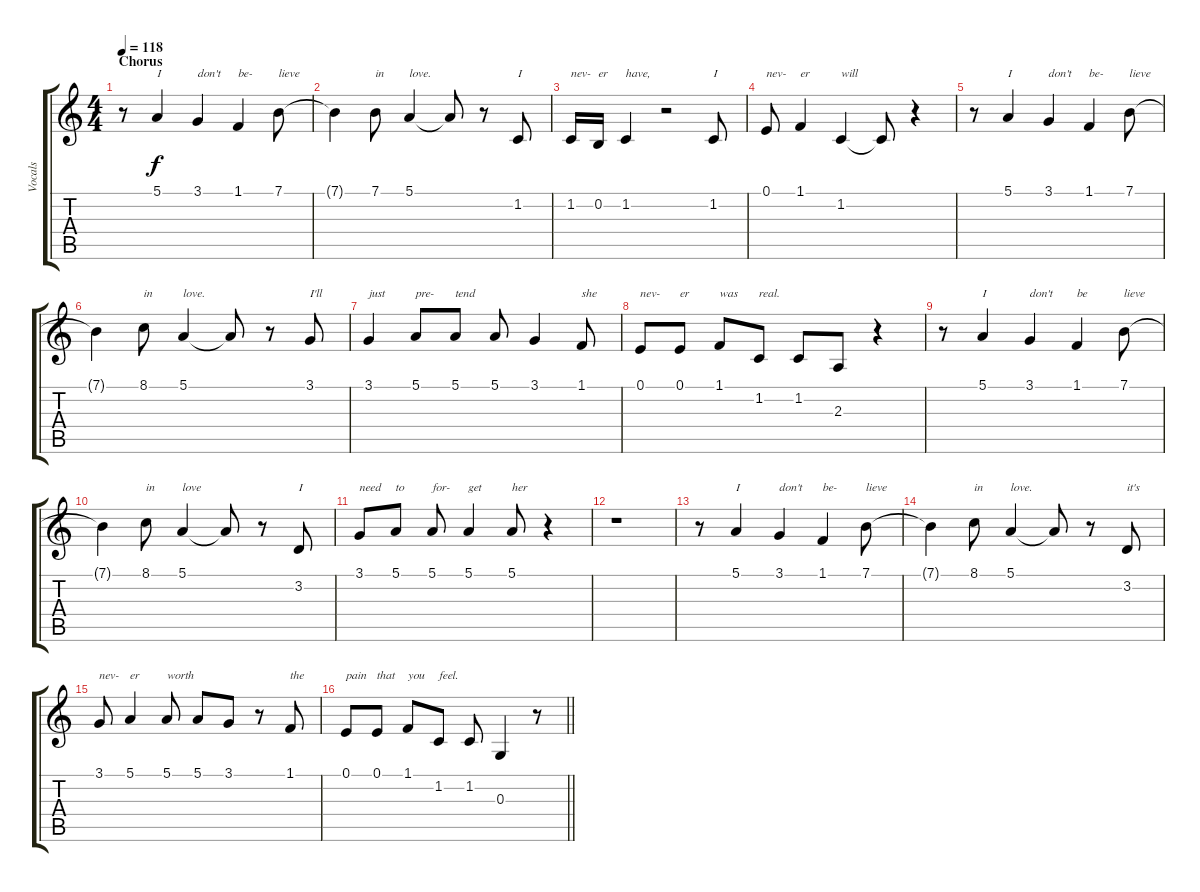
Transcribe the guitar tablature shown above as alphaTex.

\track ("Vocals" "Vocals") {mute instrument brasssection}
\staff {score tabs}
\tuning (E4 B3 G3 D3 A2 E2) {hide}
\ts (4 4)
\section ("" "Chorus")
\tempo 118
\clef g2
\ks c
r.8{dy f} 5.1.4{txt "I"} 3.1.4{txt "don't"} 1.1.4{txt "be-"} 7.1.8{txt "lieve"} |
7.1{t}.4 7.1.8{txt "in"} 5.1.4{txt "love."} 5.1{t}.8 r.8 1.2.8{txt "I"} |
1.2.16{txt "nev-"} 0.2.16{txt "er"} 1.2.4{txt "have,"} r.2 1.2.8{txt "I"} |
0.1.8{txt "nev-"} 1.1.4{txt "er"} 1.2.4{txt "will"} 1.2{t}.8 r.4 |
r.8 5.1.4{txt "I"} 3.1.4{txt "don't"} 1.1.4{txt "be-"} 7.1.8{txt "lieve"} |
7.1{t}.4 8.1.8{txt "in"} 5.1.4{txt "love."} 5.1{t}.8 r.8 3.1.8{txt "I'll"} |
3.1.4{txt "just"} 5.1.8{txt "pre-"} 5.1.8{txt "tend"} 5.1.8 3.1.4 1.1.8{txt "she"} |
0.1.8{txt "nev-"} 0.1.8{txt "er"} 1.1.8{txt "was"} 1.2.8{txt "real."} 1.2.8 2.3.8 r.4 |
r.8 5.1.4{txt "I"} 3.1.4{txt "don't"} 1.1.4{txt "be"} 7.1.8{txt "lieve"} |
7.1{t}.4 8.1.8{txt "in"} 5.1.4{txt "love"} 5.1{t}.8 r.8 3.2.8{txt "I"} |
3.1.8{txt "need"} 5.1.8{txt "to"} 5.1.8{txt "for-"} 5.1.4{txt "get"} 5.1.8{txt "her"} r.4 |
r.1 |
r.8 5.1.4{txt "I"} 3.1.4{txt "don't"} 1.1.4{txt "be-"} 7.1.8{txt "lieve"} |
7.1{t}.4 8.1.8{txt "in"} 5.1.4{txt "love."} 5.1{t}.8 r.8 3.2.8{txt "it's"} |
3.1.8{txt "nev-"} 5.1.4{txt "er"} 5.1.8{txt "worth"} 5.1.8 3.1.8 r.8 1.1.8{txt "the"} |
\barLineRight lightlight
0.1.8{txt "pain"} 0.1.8{txt "that"} 1.1.8{txt "you"} 1.2.8{txt "feel."} 1.2.8 0.3.4 r.8
